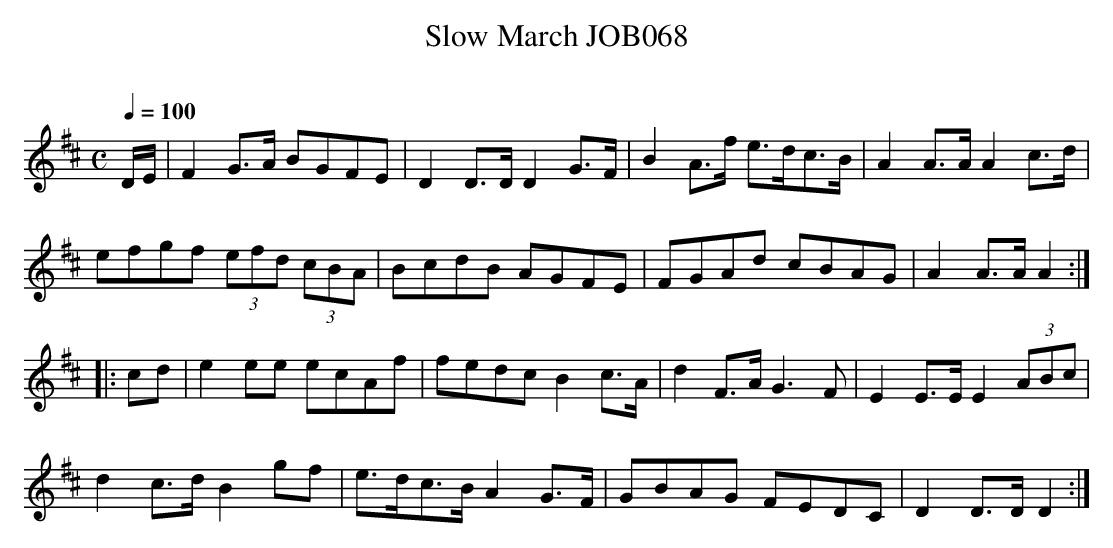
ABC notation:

X:1
T:Slow March JOB068
M:C
L:1/8
O:
Q:1/4=100
K:D
D/E/|F2 G>A BGFE |D2D>DD2 G>F|B2A>f e>dc>B| A2 A>AA2c>d|
efgf (3efd (3cBA| BcdB AGFE|FGAd cBAG|A2A>AA2:|
|:cd|e2ee ecAf|fedc B2c>A| d2F>AG3F|E2E>EE2 (3ABc|
d2 c>d B2gf |e>dc>B A2 G>F|GBAG FEDC|D2 D>DD2:|
